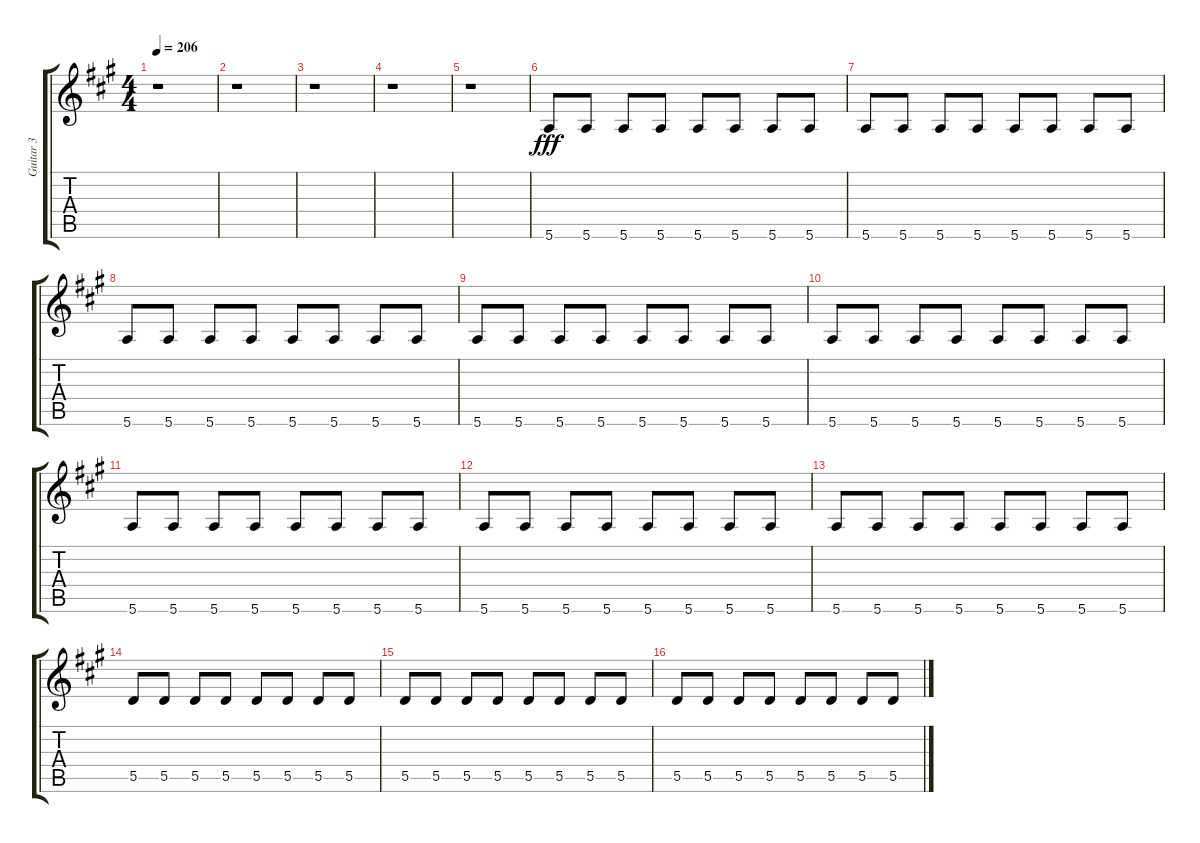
\track ("Guitar 3" "Guitar 3") {instrument distortionguitar}
\staff {score tabs}
\tuning (E4 B3 G3 D3 A2 E2) {hide}
\ts (4 4)
\tempo 206
\clef g2
\ks a
r.1{dy fff} |
r.1 |
r.1 |
r.1 |
r.1 |
5.6.8 5.6.8 5.6.8 5.6.8 5.6.8 5.6.8 5.6.8 5.6.8 |
5.6.8 5.6.8 5.6.8 5.6.8 5.6.8 5.6.8 5.6.8 5.6.8 |
5.6.8 5.6.8 5.6.8 5.6.8 5.6.8 5.6.8 5.6.8 5.6.8 |
5.6.8 5.6.8 5.6.8 5.6.8 5.6.8 5.6.8 5.6.8 5.6.8 |
5.6.8 5.6.8 5.6.8 5.6.8 5.6.8 5.6.8 5.6.8 5.6.8 |
5.6.8 5.6.8 5.6.8 5.6.8 5.6.8 5.6.8 5.6.8 5.6.8 |
5.6.8 5.6.8 5.6.8 5.6.8 5.6.8 5.6.8 5.6.8 5.6.8 |
5.6.8 5.6.8 5.6.8 5.6.8 5.6.8 5.6.8 5.6.8 5.6.8 |
5.5.8 5.5.8 5.5.8 5.5.8 5.5.8 5.5.8 5.5.8 5.5.8 |
5.5.8 5.5.8 5.5.8 5.5.8 5.5.8 5.5.8 5.5.8 5.5.8 |
5.5.8 5.5.8 5.5.8 5.5.8 5.5.8 5.5.8 5.5.8 5.5.8
